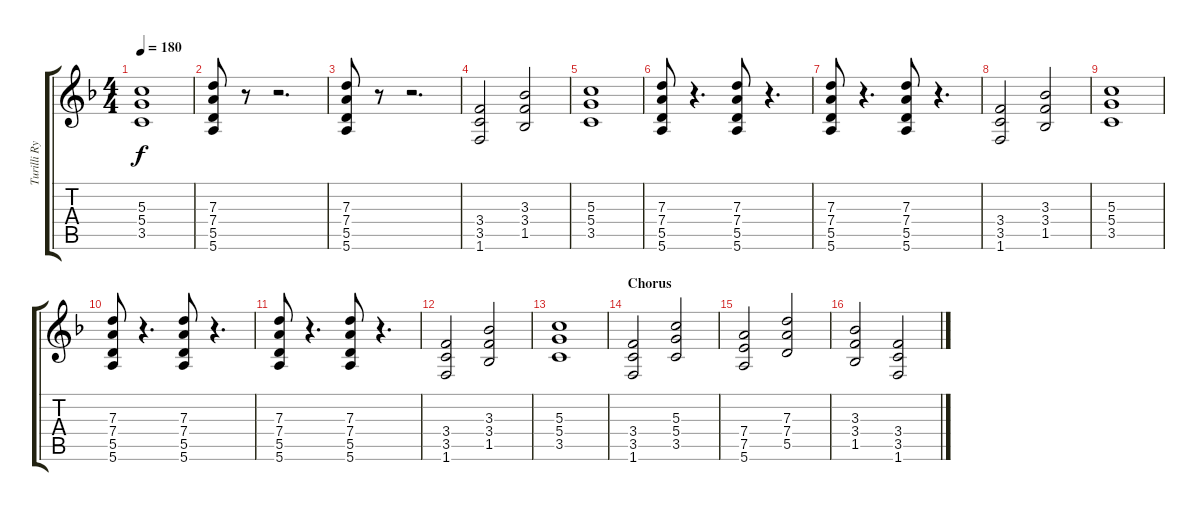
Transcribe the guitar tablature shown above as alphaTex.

\track ("Turilli Rythm" "Turilli Ry") {instrument distortionguitar}
\staff {score tabs}
\tuning (E4 B3 G3 D3 A2 E2) {hide}
\ts (4 4)
\tempo 180
\clef g2
\ks dminor
(5.3 5.4 3.5).1{dy f} |
(7.3 7.4 5.5 5.6).8 r.8 r.2{d} |
(7.3 7.4 5.5 5.6).8 r.8 r.2{d} |
(3.4 3.5 1.6).2 (3.3 3.4 1.5).2 |
(5.3 5.4 3.5).1 |
(7.3 7.4 5.5 5.6).8 r.4{d} (7.3 7.4 5.5 5.6).8 r.4{d} |
(7.3 7.4 5.5 5.6).8 r.4{d} (7.3 7.4 5.5 5.6).8 r.4{d} |
(3.4 3.5 1.6).2 (3.3 3.4 1.5).2 |
(5.3 5.4 3.5).1 |
(7.3 7.4 5.5 5.6).8 r.4{d} (7.3 7.4 5.5 5.6).8 r.4{d} |
(7.3 7.4 5.5 5.6).8 r.4{d} (7.3 7.4 5.5 5.6).8 r.4{d} |
(3.4 3.5 1.6).2 (3.3 3.4 1.5).2 |
(5.3 5.4 3.5).1 |
\section ("" "Chorus")
(3.4 3.5 1.6).2 (5.3 5.4 3.5).2 |
(7.4 7.5 5.6).2 (7.3 7.4 5.5).2 |
(3.3 3.4 1.5).2 (3.4 3.5 1.6).2
